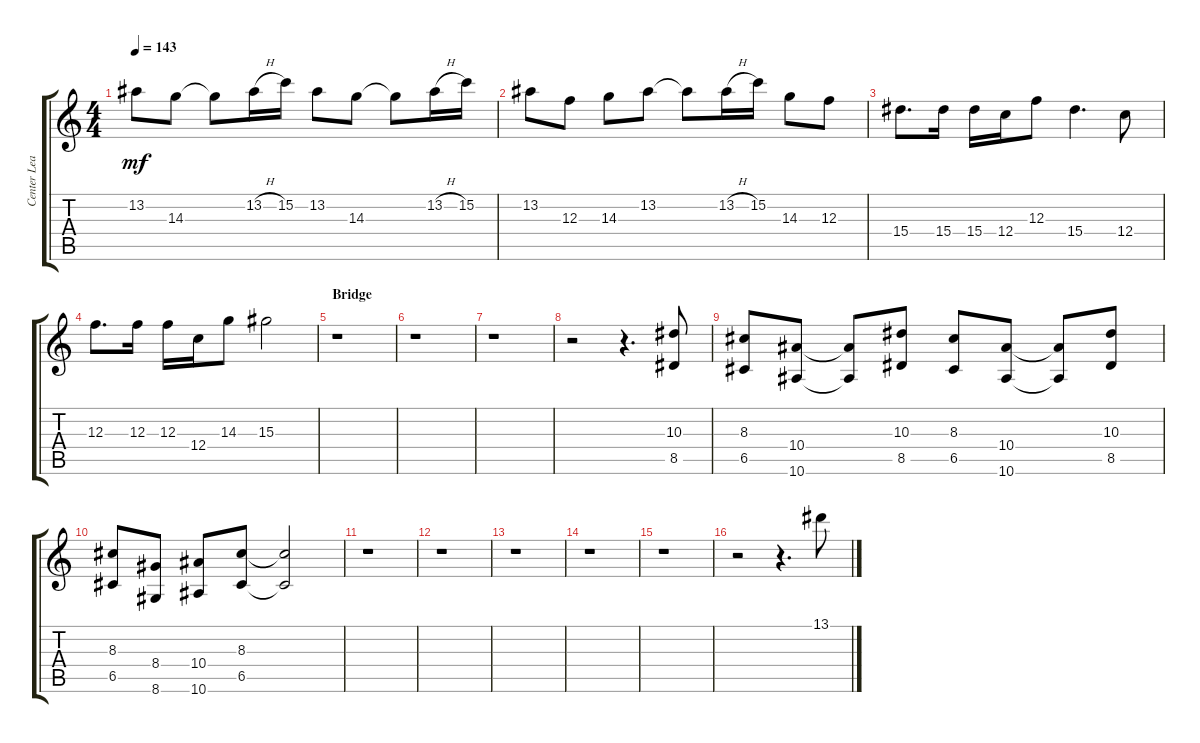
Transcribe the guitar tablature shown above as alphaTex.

\track ("Center Lead 1" "Center Lea") {instrument overdrivenguitar}
\staff {score tabs}
\tuning (D4 A3 F3 C3 G2 C2) {hide}
\ts (4 4)
\tempo 143
\clef g2
\ks aminor
13.2.8{dy mf} 14.3.8 14.3{t}.8 13.2{h}.16 15.2.16 13.2.8 14.3.8 14.3{t}.8 13.2{h}.16 15.2.16 |
13.2.8 12.3.8 14.3.8 13.2.8 13.2{t}.8 13.2{h}.16 15.2.16 14.3.8 12.3.8 |
15.4.8{d} 15.4.16 15.4.16 12.4.16 12.3.8 15.4.4{d} 12.4.8 |
12.3.8{d} 12.3.16 12.3.16 12.4.16 14.3.8 15.3.2 |
\section ("" "Bridge")
r.1 |
r.1 |
r.1 |
r.2 r.4{d} (10.3 8.5).8 |
(8.3 6.5).8 (10.4 10.6).8 (10.4{t} 10.6{t}).8 (10.3 8.5).8 (8.3 6.5).8 (10.4 10.6).8 (10.4{t} 10.6{t}).8 (10.3 8.5).8 |
(8.3 6.5).8 (8.4 8.6).8 (10.4 10.6).8 (8.3 6.5).8 (8.3{t} 6.5{t}).2 |
r.1 |
r.1 |
r.1 |
r.1 |
r.1 |
r.2 r.4{d} 13.1.8
